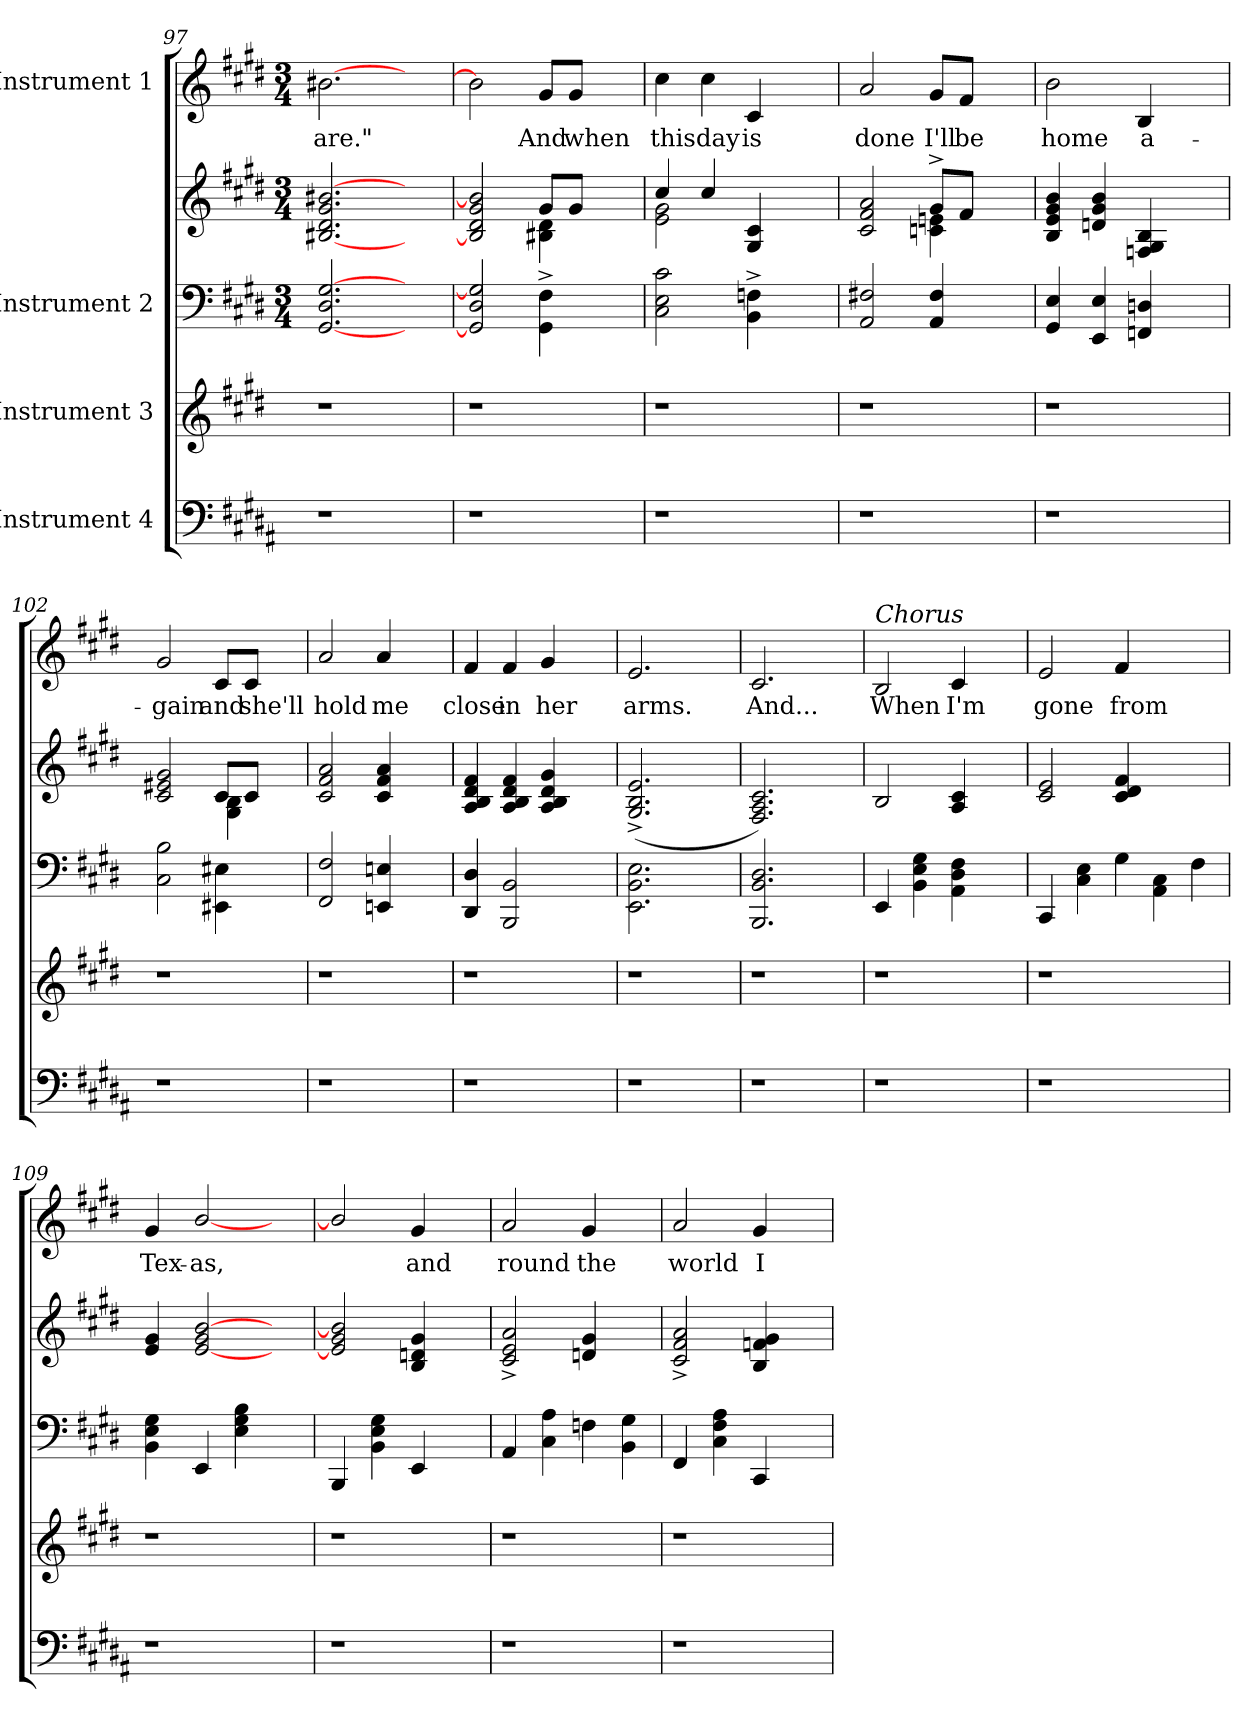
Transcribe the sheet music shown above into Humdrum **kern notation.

**kern	**kern	**kern	**kern	**kern	**text
*part4	*part3	*part2	*part2	*part1	*part1
*staff5	*staff4	*staff3	*staff2	*staff1	*staff1
*I"Instrument 4	*I"Instrument 3	*I"Instrument 2	*	*I"Instrument 1	*
*clefF4	*clefG2	*clefF4	*clefG2	*clefG2	*
*ITrd-3c-5	*	*	*	*	*
*k[f#c#g#d#]	*k[f#c#g#d#]	*k[f#c#g#d#]	*k[f#c#g#d#]	*k[f#c#g#d#]	*
*E:	*E:	*E:	*E:	*E:	*
*	*	*M3/4	*M3/4	*M3/4	*
=97	=97	=97	=97	=97	=97
!	!	!	!	!	!LO:LY:b:cj
1r	1r	[>2.GG#/ [>2.G#/ 2.D#/	2.g#/ 2.d#/ [>2.b#X/ [>2.B#X/	[>2.b#X\	are."
.	.	4ryy	4ryy	4ryy	.
!!LO:LB:g=z
=98	=98	=98	=98	=98	=98
*	*	*	*^	*	*
1r	1r	2D#/ 2GG#/] 2G#/]	2d#/ 2b#/] 2B#/] 2g#/	2ryy	2b#\]	.
!	!	!	!	!	!	!LO:LY:b
.	.	4GG#\^> 4F#\^>	8g#/L	4d#\ 4B#X\	8g#/L	And
!	!	!	!	!	!	!LO:LY:b
.	.	.	8g#/J	.	8g#/J	when
.	.	4ryy	4ryy	4ryy	4ryy	.
=99	=99	=99	=99	=99	=99	=99
!	!	!	!	!	!	!LO:LY:b
1r	1r	2c#\ 2C#\ 2E\	4cc#/	2e\ 2g#\	4cc#\	this
!	!	!	!	!	!	!LO:LY:b
.	.	.	4cc#/	.	4cc#\	day
!	!	!	!	!	!	!LO:LY:b:cj
.	.	4Fn\^> 4BB\^>	4G#/ 4c#/	4ryy	4c#/	is
.	.	4ryy	4ryy	4ryy	4ryy	.
=100	=100	=100	=100	=100	=100	=100
!	!	!	!	!	!	!LO:LY:b
1r	1r	2AA/ 2F#X/	2f#/ 2c#/ 2a/	2ryy	2a/	done
!	!	!	!	!	!	!LO:LY:b
.	.	4F#/ 4AA/	8g#^>/L	4en\ 4cn\	8g#/L	I'll
!	!	!	!	!	!	!LO:LY:b:cj
.	.	.	8f#/J	.	8f#/J	be
.	.	4ryy	4ryy	4ryy	4ryy	.
=101	=101	=101	=101	=101	=101	=101
!	!	!	!	!	!	!LO:LY:b
*	*	*	*v	*v	*	*
1r	1r	4GG#/ 4E/	4b/ 4g#/ 4e/ 4B/	2b\	home
.	.	4E/ 4EE/	4dn/ 4b/ 4g#/	.	.
!	!	!	!	!	!LO:LY:b:cj
.	.	4FFn/ 4Dn/	4Fn/ 4B/ 4G#/	4B/	a-
.	.	4ryy	4ryy	4ryy	.
!!LO:PB:g=z
=102	=102	=102	=102	=102	=102
*	*	*	*^	*	*
!	!	!	!	!	!	!LO:LY:b
1r	1r	2C#\ 2B\	2g#/ 2c#/ 2e#X/	2ryy	2g#/	-gain
!	!	!	!	!	!	!LO:LY:b
.	.	4E#X\ 4EE#X\	8c#/L	4B\ 4G#\	8c#/L	and
!	!	!	!	!	!	!LO:LY:b
.	.	.	8c#/J	.	8c#/J	she'll
.	.	4ryy	4ryy	4ryy	4ryy	.
=103	=103	=103	=103	=103	=103	=103
!	!	!	!	!	!	!LO:LY:b
*	*	*	*v	*v	*	*
1r	1r	2FF#/ 2F#/	2f#/ 2c#/ 2a/	2a/	hold
!	!	!	!	!	!LO:LY:b
.	.	4EEn/ 4En/	4a/ 4f#/ 4c#/	4a/	me
.	.	4ryy	4ryy	4ryy	.
=104	=104	=104	=104	=104	=104
!	!	!	!	!	!LO:LY:b
1r	1r	4DD#/ 4D#/	4f#/ 4d#/ 4A/ 4B/	4f#/	close
!	!	!	!	!	!LO:LY:b:cj
.	.	2BBB/ 2BB/	4d#/ 4A/ 4f#/ 4B/	4f#/	in
!	!	!	!	!	!LO:LY:b
.	.	.	4d#/ 4A/ 4g#/ 4B/	4g#/	her
.	.	4ryy	4ryy	4ryy	.
=105	=105	=105	=105	=105	=105
!	!	!	!	!	!LO:LY:b
1r	1r	2.E\ 2.BB\ 2.EE\	(>2.B/^> 2.G#/^> 2.e/^>	2.e/	arms.
.	.	4ryy	4ryy	4ryy	.
=106	=106	=106	=106	=106	=106
!	!	!	!	!	!LO:LY:b
1r	1r	2.D#/ 2.BB/ 2.BBB/	2.A/ 2.F#/ 2.c#/)	2.c#/	And...
.	.	4ryy	4ryy	4ryy	.
!!LO:LB:g=z
=107	=107	=107	=107	=107	=107
!	!	!	!	!LO:TX:a:i:t=Chorus	!
!	!	!	!	!	!LO:LY:b
1r	1r	4EE/	2B/	2B/	When
.	.	4E\ 4BB\ 4G#\	.	.	.
!	!	!	!	!	!LO:LY:b
.	.	4F#\ 4D#\ 4AA\	4c#/ 4A/	4c#/	I'm
.	.	4ryy	4ryy	4ryy	.
=108	=108	=108	=108	=108	=108
!	!	!	!	!	!LO:LY:b
1r	1r	4CC#/	2c#/ 2e/	2e/	gone
.	.	4E\ 4C#\	.	.	.
!	!	!	!	!	!LO:LY:b
.	.	4G#\	4c#/ 4f#/ 4d#/	4f#/	from
.	.	4C#\ 4AA\	2ryy	2ryy	.
4ryy	4ryy	4F#\	.	.	.
=109	=109	=109	=109	=109	=109
!	!	!	!	!	!LO:LY:b
1r	1r	4BB\ 4E\ 4G#\	4g#/ 4e/	4g#/	Tex-
!	!	!	!	!	!LO:LY:b:cj
.	.	4EE/	[>2b/ 2g#/ [<2e/	[<2b/	-as,
.	.	4G#\ 4E\ 4B\	.	.	.
.	.	4ryy	4ryy	4ryy	.
=110	=110	=110	=110	=110	=110
1r	1r	4BBB/	2e/] 2g#/ 2b/]	2b/]	.
.	.	4BB\ 4G#\ 4E\	.	.	.
!	!	!	!	!	!LO:LY:b
.	.	4EE/	4dn/ 4B/ 4g#/	4g#/	and
.	.	4ryy	4ryy	4ryy	.
=111	=111	=111	=111	=111	=111
!	!	!	!	!	!LO:LY:b
1r	1r	4AA/	2e/^> 2c#/^> 2a/^>	2a/	round
.	.	4C#\ 4A\	.	.	.
!	!	!	!	!	!LO:LY:b
.	.	4Fn\	4dn/ 4g#/	4g#/	the
.	.	4G#\ 4BB\	4ryy	4ryy	.
=112	=112	=112	=112	=112	=112
!	!	!	!	!	!LO:LY:b
1r	1r	4FF#/	2c#/^> 2f#/^> 2a/^>	2a/	world
.	.	4C#\ 4A\ 4F#\	.	.	.
!	!	!	!	!	!LO:LY:b:rj
.	.	4CC#/	4fn/ 4B/ 4g#/	4g#/	I
.	.	4ryy	4ryy	4ryy	.
=	=	=	=	=	=
*-	*-	*-	*-	*-	*-
